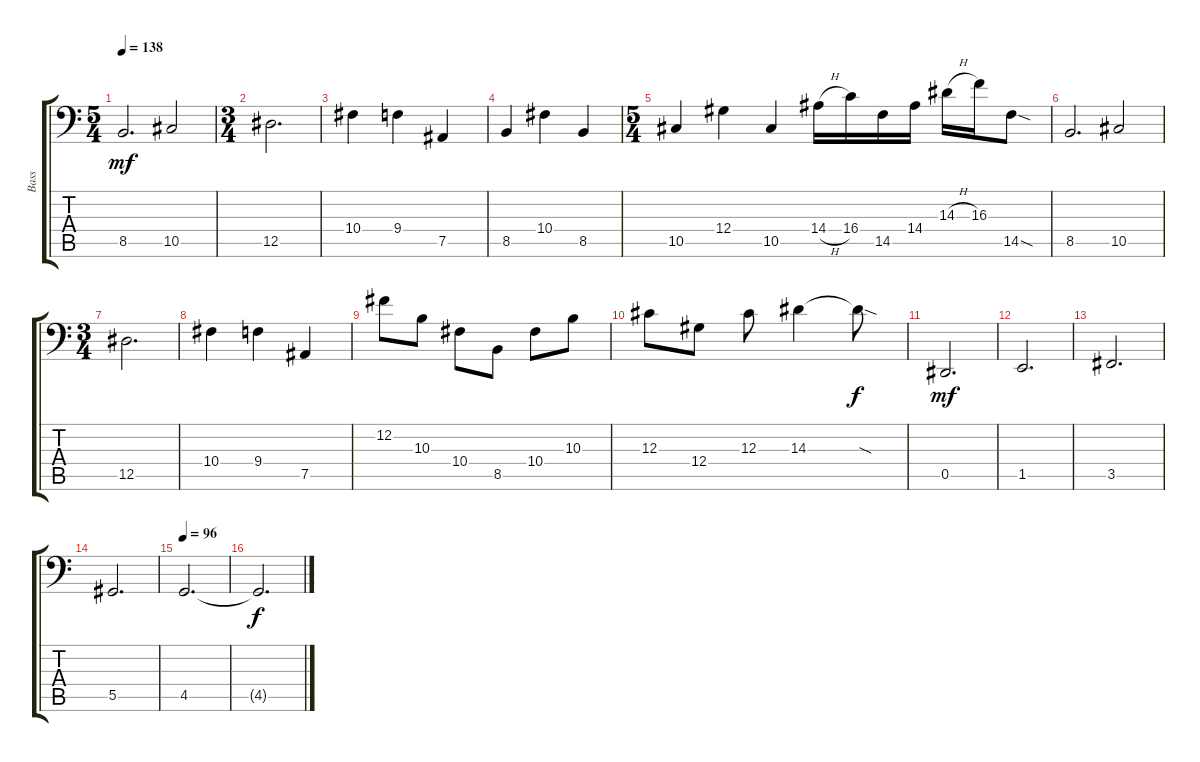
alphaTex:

\track ("Bass" "Bass") {instrument electricbassfinger}
\staff {score tabs}
\tuning (B2 Gb2 Db2 Ab1 Eb1 Bb0) {hide}
\ts (5 4)
\tempo 138
\clef f4
\ks c
8.5.2{d dy mf balance 8} 10.5.2 |
\ts (3 4)
12.5.2{d} |
10.4.4 9.4.4 7.5.4 |
8.5.4 10.4.4 8.5.4 |
\ts (5 4)
10.5.4 12.4.4 10.5.4 14.4{h}.16 16.4.16 14.5.16 14.4.16 14.3{h}.16 16.3.16 14.5{sod}.8 |
8.5.2{d} 10.5.2 |
\ts (3 4)
12.5.2{d} |
10.4.4 9.4.4 7.5.4 |
12.2.8 10.3.8 10.4.8 8.5.8 10.4.8 10.3.8 |
12.3.8 12.4.8 12.3.8 14.3.4 14.3{sod t}.8{dy f} |
0.5.2{d dy mf} |
1.5.2{d} |
3.5.2{d} |
5.5.2{d} |
\tempo 96
4.5.2{d} |
4.5{t}.2{d dy f}
